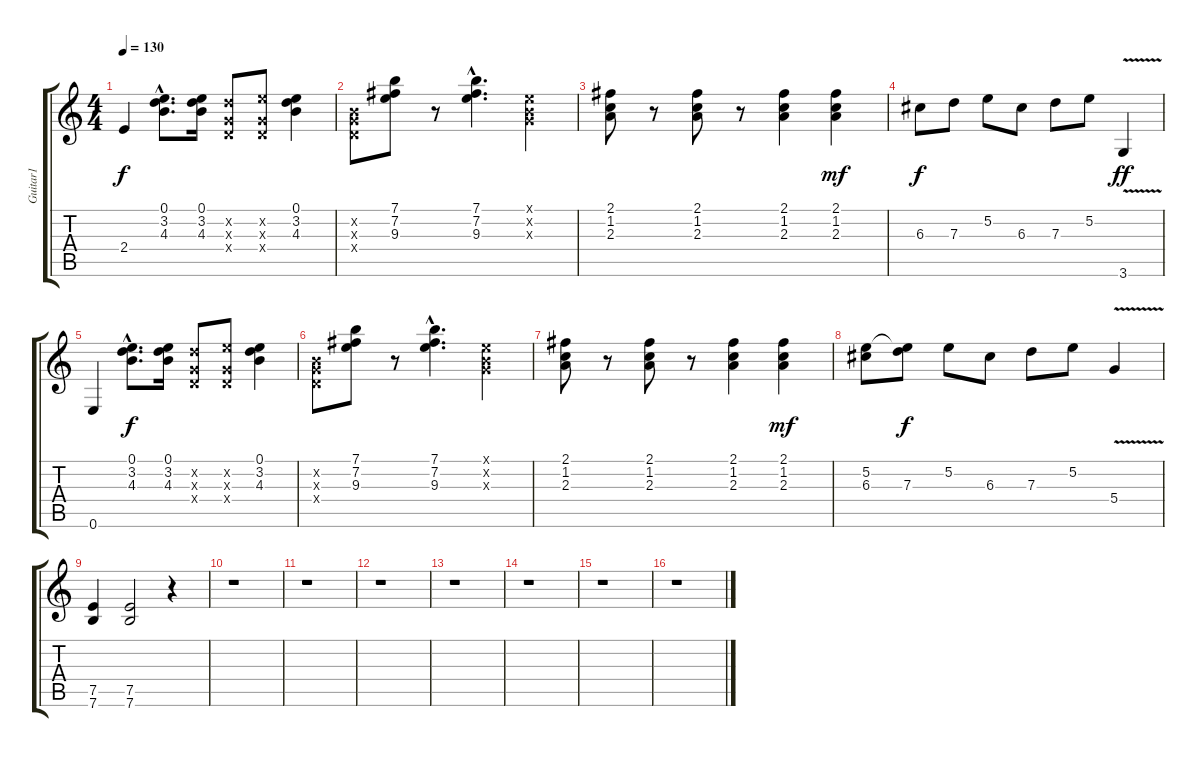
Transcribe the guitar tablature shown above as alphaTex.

\track ("Guitar1" "Guitar1") {instrument electricguitarclean}
\staff {score tabs}
\tuning (E4 B3 G3 D3 A2 E2) {hide}
\ts (4 4)
\tempo 130
\clef g2
\ks c
2.4.4{dy f instrument electricguitarclean} (0.1{hac} 3.2{hac} 4.3{hac}).8{d} (0.1 3.2 4.3).16 (3.2{x} 0.3{x} 0.4{x}).8 (5.2{x} 0.3{x} 0.4{x}).8 (0.1 3.2 4.3).4 |
(0.2{x} 0.3{x} 0.4{x}).8 (7.1 7.2 9.3).8 r.8 (7.1{hac} 7.2{hac} 9.3{hac}).4{d} (0.1{x} 0.2{x} 0.3{x}).4 |
(2.1 1.2 2.3).8 r.8 (2.1 1.2 2.3).8 r.8 (2.1 1.2 2.3).4 (2.1 1.2 2.3).4{dy mf} |
6.3.8{dy f} 7.3.8 5.2.8 6.3.8 7.3.8 5.2.8 3.6{v}.4{dy ff} |
0.6.4 (0.1{hac} 3.2{hac} 4.3{hac}).8{d dy f} (0.1 3.2 4.3).16 (3.2{x} 0.3{x} 0.4{x}).8 (5.2{x} 0.3{x} 0.4{x}).8 (0.1 3.2 4.3).4 |
(0.2{x} 0.3{x} 0.4{x}).8 (7.1 7.2 9.3).8 r.8 (7.1{hac} 7.2{hac} 9.3{hac}).4{d} (0.1{x} 0.2{x} 0.3{x}).4 |
(2.1 1.2 2.3).8 r.8 (2.1 1.2 2.3).8 r.8 (2.1 1.2 2.3).4 (2.1 1.2 2.3).4{dy mf} |
(5.2 6.3).8 (5.2{t} 7.3).8{dy f} 5.2.8 6.3.8 7.3.8 5.2.8 5.4{v}.4 |
(7.5 7.6).4{volume 10 instrument distortionguitar} (7.5 7.6).2 r.4 |
r.1 |
r.1 |
r.1 |
r.1 |
r.1 |
r.1 |
r.1
